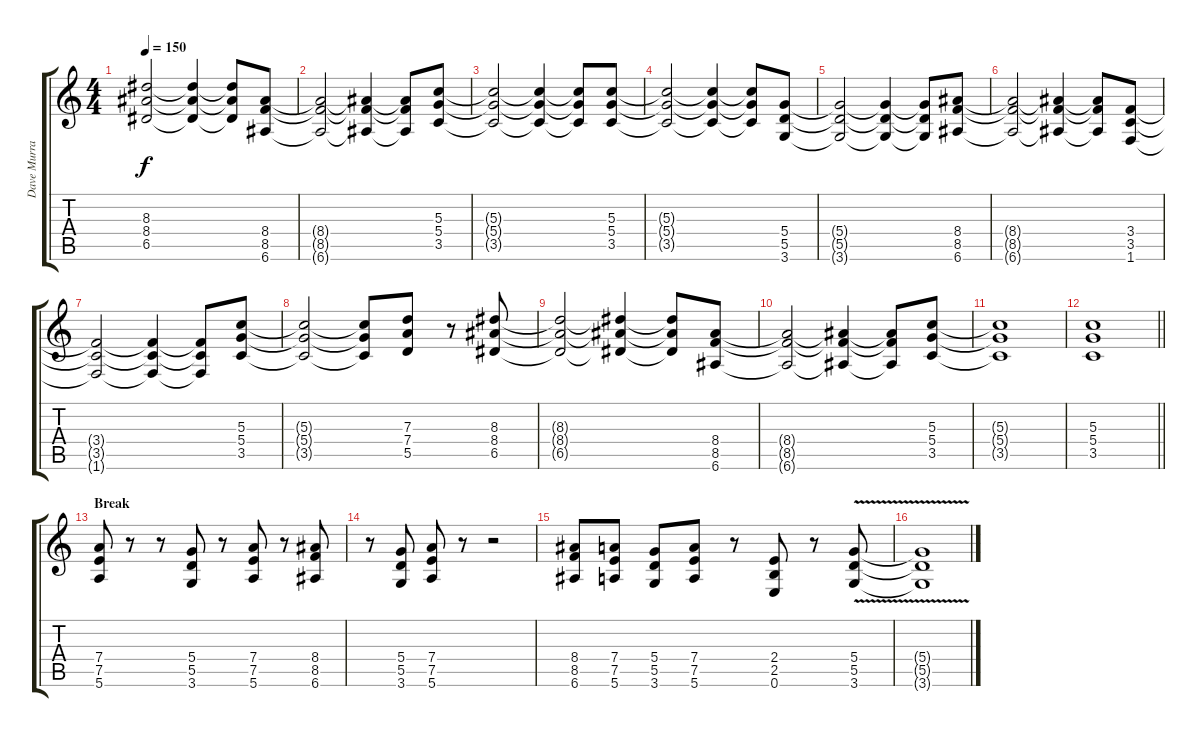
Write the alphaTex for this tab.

\track ("Dave Murray" "Dave Murra") {instrument distortionguitar}
\staff {score tabs}
\tuning (E4 B3 G3 D3 A2 E2) {hide}
\ts (4 4)
\tempo 150
\clef g2
\ks c
(8.3{t} 8.4{t} 6.5{t}).2{dy f} (8.3{t} 8.4{t} 6.5{t}).4 (8.3{t} 8.4{t} 6.5{t}).8 (8.4 8.5 6.6).8 |
(8.4{t} 8.5{t} 6.6{t}).2 (8.4{t} 8.5{t} 6.6{t}).4 (8.4{t} 8.5{t} 6.6{t}).8 (5.3 5.4 3.5).8 |
(5.3{t} 5.4{t} 3.5{t}).2 (5.3{t} 5.4{t} 3.5{t}).4 (5.3{t} 5.4{t} 3.5{t}).8 (5.3 5.4 3.5).8 |
(5.3{t} 5.4{t} 3.5{t}).2 (5.3{t} 5.4{t} 3.5{t}).4 (5.3{t} 5.4{t} 3.5{t}).8 (5.4 5.5 3.6).8 |
(5.4{t} 5.5{t} 3.6{t}).2 (5.4{t} 5.5{t} 3.6{t}).4 (5.4{t} 5.5{t} 3.6{t}).8 (8.4 8.5 6.6).8 |
(8.4{t} 8.5{t} 6.6{t}).2 (8.4{t} 8.5{t} 6.6{t}).4 (8.4{t} 8.5{t} 6.6{t}).8 (3.4 3.5 1.6).8 |
(3.4{t} 3.5{t} 1.6{t}).2 (3.4{t} 3.5{t} 1.6{t}).4 (3.4{t} 3.5{t} 1.6{t}).8 (5.3 5.4 3.5).8 |
(5.3{t} 5.4{t} 3.5{t}).2 (5.3{t} 5.4{t} 3.5{t}).8 (7.3 7.4 5.5).8 r.8 (8.3 8.4 6.5).8 |
(8.3{t} 8.4{t} 6.5{t}).2 (8.3{t} 8.4{t} 6.5{t}).4 (8.3{t} 8.4{t} 6.5{t}).8 (8.4 8.5 6.6).8 |
(8.4{t} 8.5{t} 6.6{t}).2 (8.4{t} 8.5{t} 6.6{t}).4 (8.4{t} 8.5{t} 6.6{t}).8 (5.3 5.4 3.5).8 |
(5.3{t} 5.4{t} 3.5{t}).1 |
\barLineRight lightlight
(5.3 5.4 3.5).1 |
\section ("" "Break")
(7.4 7.5 5.6).8 r.8 r.8 (5.4 5.5 3.6).8 r.8 (7.4 7.5 5.6).8 r.8 (8.4 8.5 6.6).8 |
r.8 (5.4 5.5 3.6).8 (7.4 7.5 5.6).8 r.8 r.2 |
(8.4 8.5 6.6).8 (7.4 7.5 5.6).8 (5.4 5.5 3.6).8 (7.4 7.5 5.6).8 r.8 (2.4 2.5 0.6).8 r.8 (5.4{v} 5.5 3.6).8 |
(5.4{t} 5.5{t} 3.6{t}).1
